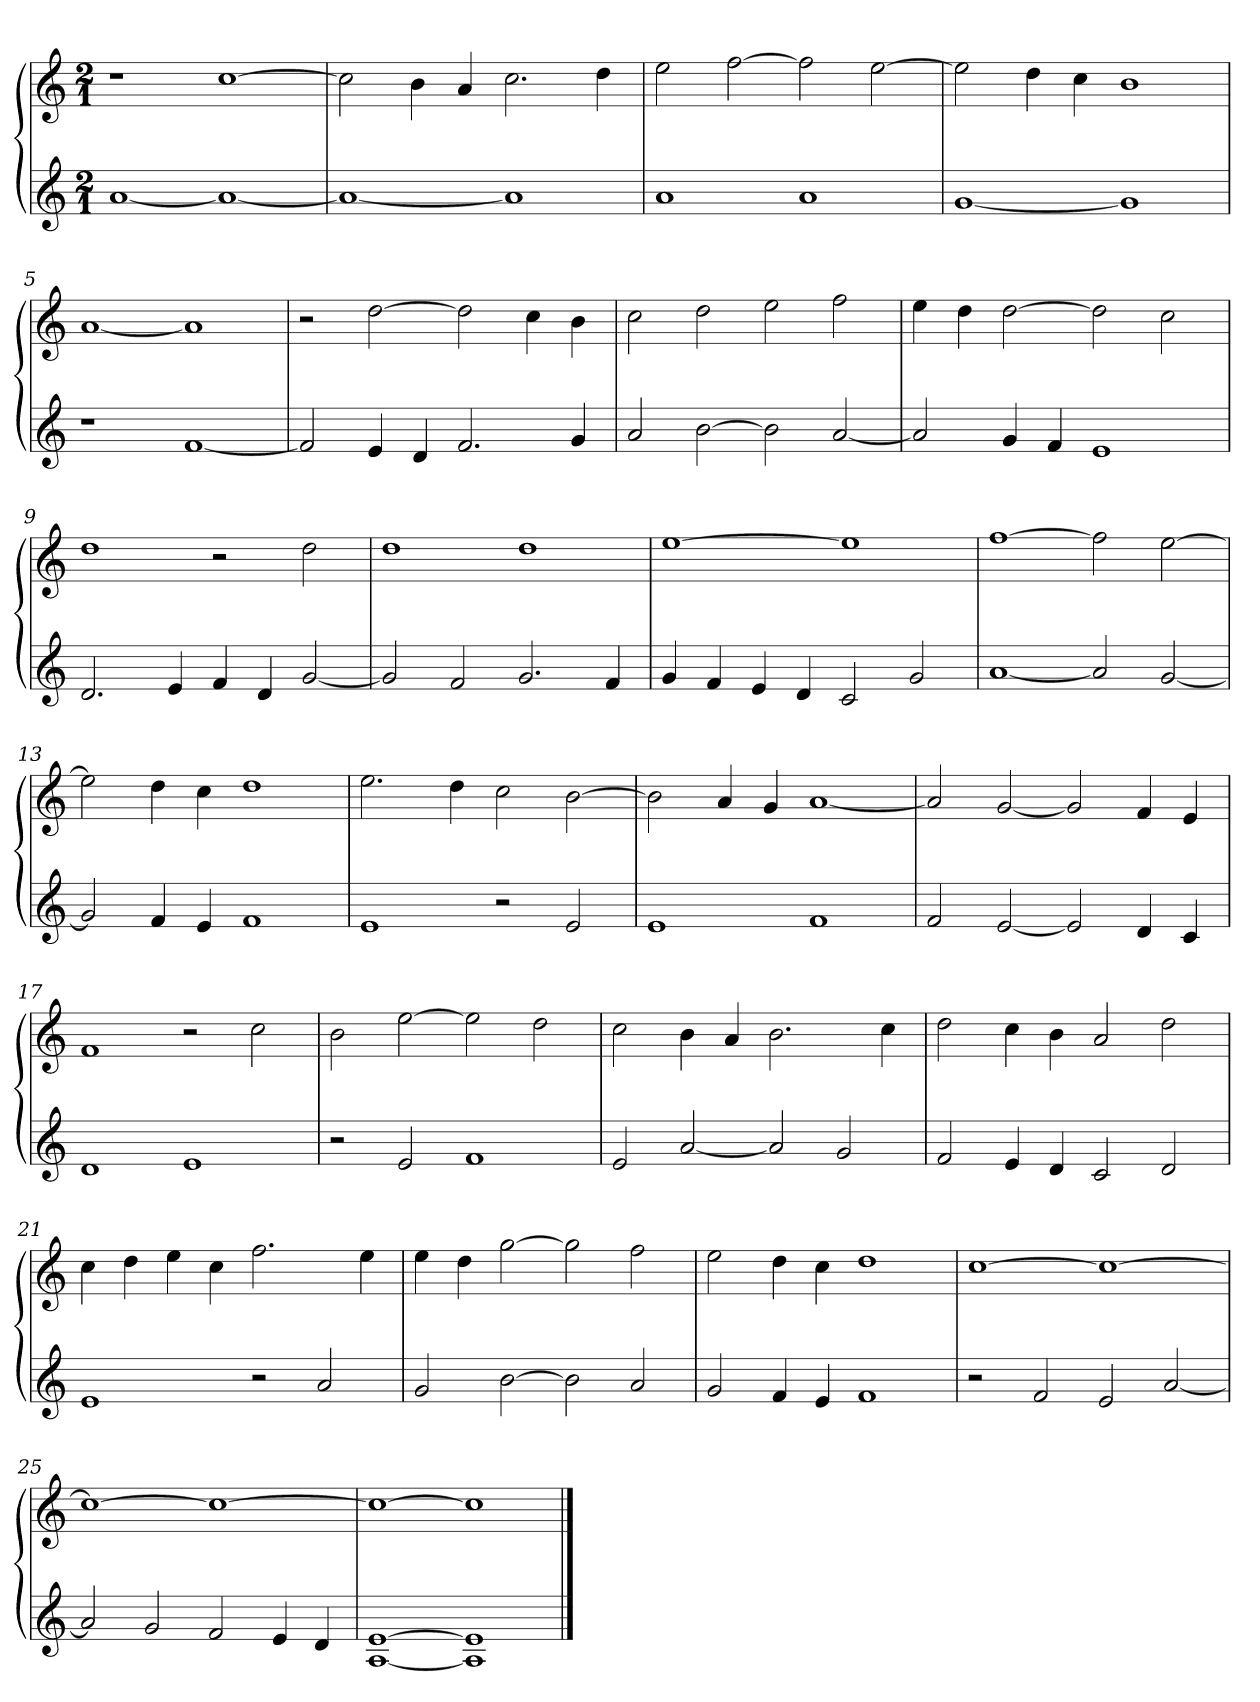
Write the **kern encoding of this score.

**kern	**kern
*part2	*part1
*staff2	*staff1
*clefG2	*clefG2
*k[]	*k[]
*M2/1	*M2/1
=1	=1
[1a	1r
1a_	[1cc
=2	=2
1a_	2cc]
.	4b
.	4a
1a]	2.cc
.	4dd
=3	=3
1a	2ee
.	[2ff
1a	2ff]
.	[2ee
=4	=4
[1g	2ee]
.	4dd
.	4cc
1g]	1b
=5	=5
1r	[1a
[1f	1a]
=6	=6
2f]	2r
4e	[2dd
4d	.
2.f	2dd]
.	4cc
4g	4b
=7	=7
2a	2cc
[2b	2dd
2b]	2ee
[2a	2ff
=8	=8
2a]	4ee
.	4dd
4g	[2dd
4f	.
1e	2dd]
.	2cc
=9	=9
2.d	1dd
4e	.
4f	2r
4d	.
[2g	2dd
=10	=10
2g]	1dd
2f	.
2.g	1dd
4f	.
=11	=11
4g	[1ee
4f	.
4e	.
4d	.
2c	1ee]
2g	.
=12	=12
[1a	[1ff
2a]	2ff]
[2g	[2ee
=13	=13
2g]	2ee]
4f	4dd
4e	4cc
1f	1dd
=14	=14
1e	2.ee
.	4dd
2r	2cc
2e	[2b
=15	=15
1e	2b]
.	4a
.	4g
1f	[1a
=16	=16
2f	2a]
[2e	[2g
2e]	2g]
4d	4f
4c	4e
=17	=17
1d	1f
1e	2r
.	2cc
=18	=18
2r	2b
2e	[2ee
1f	2ee]
.	2dd
=19	=19
2e	2cc
[2a	4b
.	4a
2a]	2.b
2g	.
.	4cc
=20	=20
2f	2dd
4e	4cc
4d	4b
2c	2a
2d	2dd
=21	=21
1e	4cc
.	4dd
.	4ee
.	4cc
2r	2.ff
2a	.
.	4ee
=22	=22
2g	4ee
.	4dd
[2b	[2gg
2b]	2gg]
2a	2ff
=23	=23
2g	2ee
4f	4dd
4e	4cc
1f	1dd
=24	=24
2r	[1cc
2f	.
2e	1cc_
[2a	.
=25	=25
2a]	1cc_
2g	.
2f	1cc_
4e	.
4d	.
=26	=26
[1A [1e	1cc_
1A] 1e]	1cc]
==	==
*-	*-
